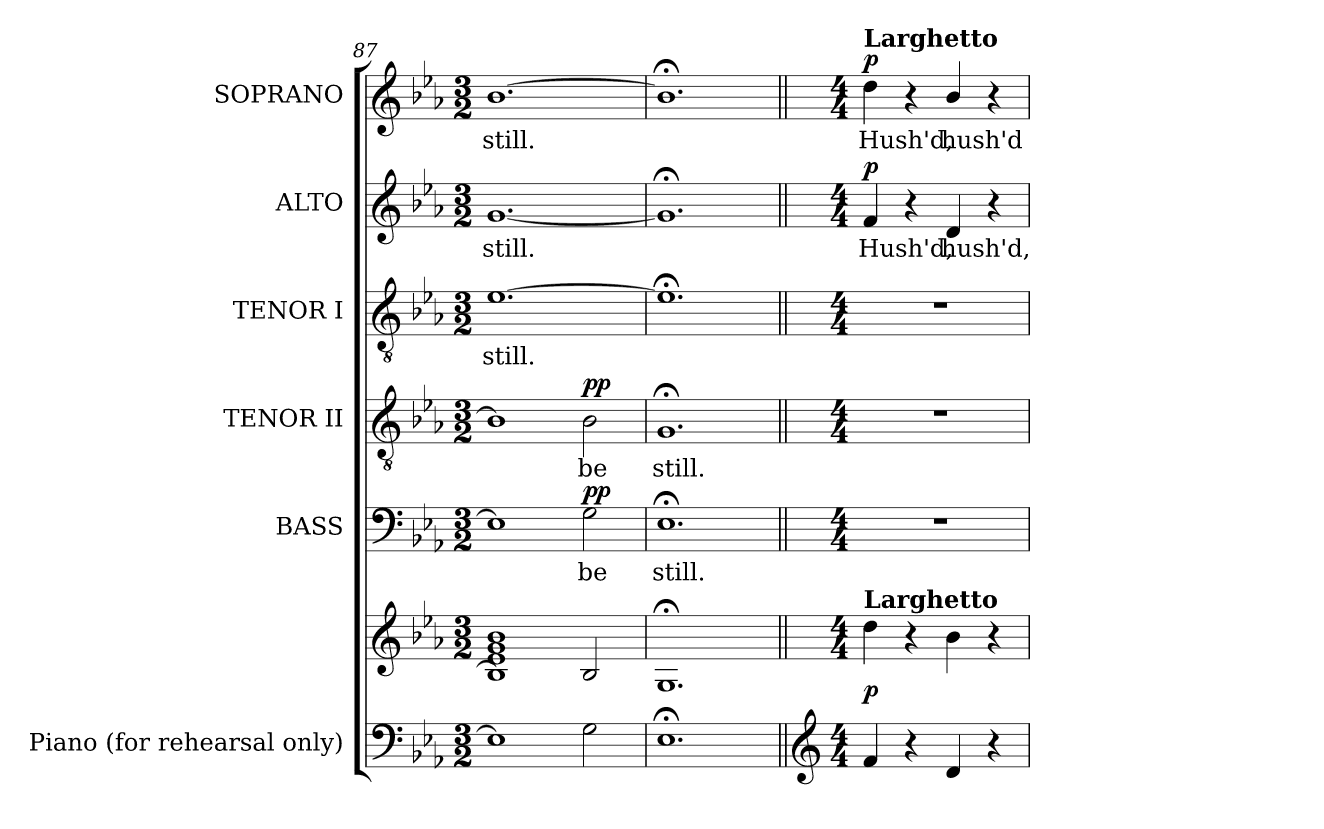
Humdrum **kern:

**kern	**kern	**dynam	**kern	**text	**dynam	**kern	**text	**dynam	**kern	**text	**kern	**text	**dynam	**kern	**text	**dynam
*part6	*part6	*part6	*part5	*part5	*part5	*part4	*part4	*part4	*part3	*part3	*part2	*part2	*part2	*part1	*part1	*part1
*staff7	*staff6	*staff6/7	*staff5	*staff5	*staff5	*staff4	*staff4	*staff4	*staff3	*staff3	*staff2	*staff2	*staff2	*staff1	*staff1	*staff1
*I"Piano (for rehearsal only)	*	*	*I"BASS	*	*	*I"TENOR II	*	*	*I"TENOR I	*	*I"ALTO	*	*	*I"SOPRANO	*	*
*I'Pno.	*	*	*I'B.	*	*	*I'T.	*	*	*I'T.	*	*I'A.	*	*	*I'S.	*	*
!!LO:PB:g=z
*clefF4	*clefG2	*	*clefF4	*	*	*clefGv2	*	*	*clefGv2	*	*clefG2	*	*	*clefG2	*	*
*	*	*	*	*	*	*ITrd7c12	*	*	*ITrd7c12	*	*	*	*	*	*	*
*k[b-e-a-]	*k[b-e-a-]	*	*k[b-e-a-]	*	*	*k[b-e-a-]	*	*	*k[b-e-a-]	*	*k[b-e-a-]	*	*	*k[b-e-a-]	*	*
*E-:	*E-:	*	*E-:	*	*	*E-:	*	*	*E-:	*	*E-:	*	*	*E-:	*	*
*M3/2	*M3/2	*	*M3/2	*	*	*M3/2	*	*	*M3/2	*	*M3/2	*	*	*M3/2	*	*
=87	=87	=87	=87	=87	=87	=87	=87	=87	=87	=87	=87	=87	=87	=87	=87	=87
*	*^	*	*	*	*	*	*	*	*	*	*	*	*	*	*	*
!	!	!	!	!	!	!	!	!	!	!	!LO:LY:b:color=#000000	!	!	!	!	!	!
!	!	!	!	!	!	!	!	!	!	!	!	!	!LO:LY:b:color=#000000	!	!	!	!
!	!	!	!	!	!	!	!	!	!	!	!	!	!	!	!	!LO:LY:b:color=#000000	!
1E-i]	1e-i 1gi 1b-i	1B-i]	.	1E-i]	.	.	1BB-i]	.	.	[1.E-i	still.	[1.gi	still.	.	[1.b-i	still.	.
!	!	!	!	!	!LO:LY:b:color=#000000	!	!	!	!	!	!	!	!	!	!	!	!
!	!	!	!	!	!	!	!	!LO:LY:b:color=#000000	!	!	!	!	!	!	!	!	!
2Gi\	2B-i/	2ryy	.	2Gi\	be	pp	2BB-i\	be	pp	.	.	.	.	.	.	.	.
*	*v	*v	*	*	*	*	*	*	*	*	*	*	*	*	*	*	*
=88	=88	=88	=88	=88	=88	=88	=88	=88	=88	=88	=88	=88	=88	=88	=88	=88
*	*^	*	*	*	*	*	*	*	*	*	*	*	*	*	*	*
!	!	!	!	!	!LO:LY:b:color=#000000	!	!	!	!	!	!	!	!	!	!	!	!
*	*v	*v	*	*	*	*	*	*	*	*	*	*	*	*	*	*	*
*	*^	*	*	*	*	*	*	*	*	*	*	*	*	*	*	*
!	!	!	!	!	!	!	!	!LO:LY:b:color=#000000	!	!	!	!	!	!	!	!	!
*	*v	*v	*	*	*	*	*	*	*	*	*	*	*	*	*	*	*
1.E-;i	1.G;i	.	1.E-;i	still.	.	1.GG;i	still.	.	1.E-;i]	.	1.g;i]	.	.	1.b-;i]	.	.
=89||	=89||	=89||	=89||	=89||	=89||	=89||	=89||	=89||	=89||	=89||	=89||	=89||	=89||	=89||	=89||	=89||
*clefG2	*	*	*	*	*	*	*	*	*	*	*	*	*	*	*	*
*M4/4	*M4/4	*	*M4/4	*	*	*M4/4	*	*	*M4/4	*	*M4/4	*	*	*M4/4	*	*
!	!	!	!	!	!	!	!	!	!	!	!	!LO:LY:b:color=#000000	!	!	!	!
!	!	!	!	!	!	!	!	!	!	!	!	!	!	!LO:TX:a:B:t=Larghetto	!	!
!	!LO:TX:a:B:t=Larghetto	!	!	!	!	!	!	!	!	!	!	!	!	!	!	!
!	!	!	!	!	!	!	!	!	!	!	!	!	!	!	!LO:LY:b:color=#000000	!
4fi/	4ddi\	p	1r	.	.	1r	.	.	1r	.	4fi/	Hush'd,	p	4ddi\	Hush'd,	p
4r	4r	.	.	.	.	.	.	.	.	.	4r	.	.	4r	.	.
!	!	!	!	!	!	!	!	!	!	!	!	!LO:LY:b:color=#000000	!	!	!	!
!	!	!	!	!	!	!	!	!	!	!	!	!	!	!	!LO:LY:b:color=#000000	!
4di/	4b-i\	.	.	.	.	.	.	.	.	.	4di/	hush'd,	.	4b-i/	hush'd	.
4r	4r	.	.	.	.	.	.	.	.	.	4r	.	.	4r	.	.
=	=	=	=	=	=	=	=	=	=	=	=	=	=	=	=	=
*-	*-	*-	*-	*-	*-	*-	*-	*-	*-	*-	*-	*-	*-	*-	*-	*-
